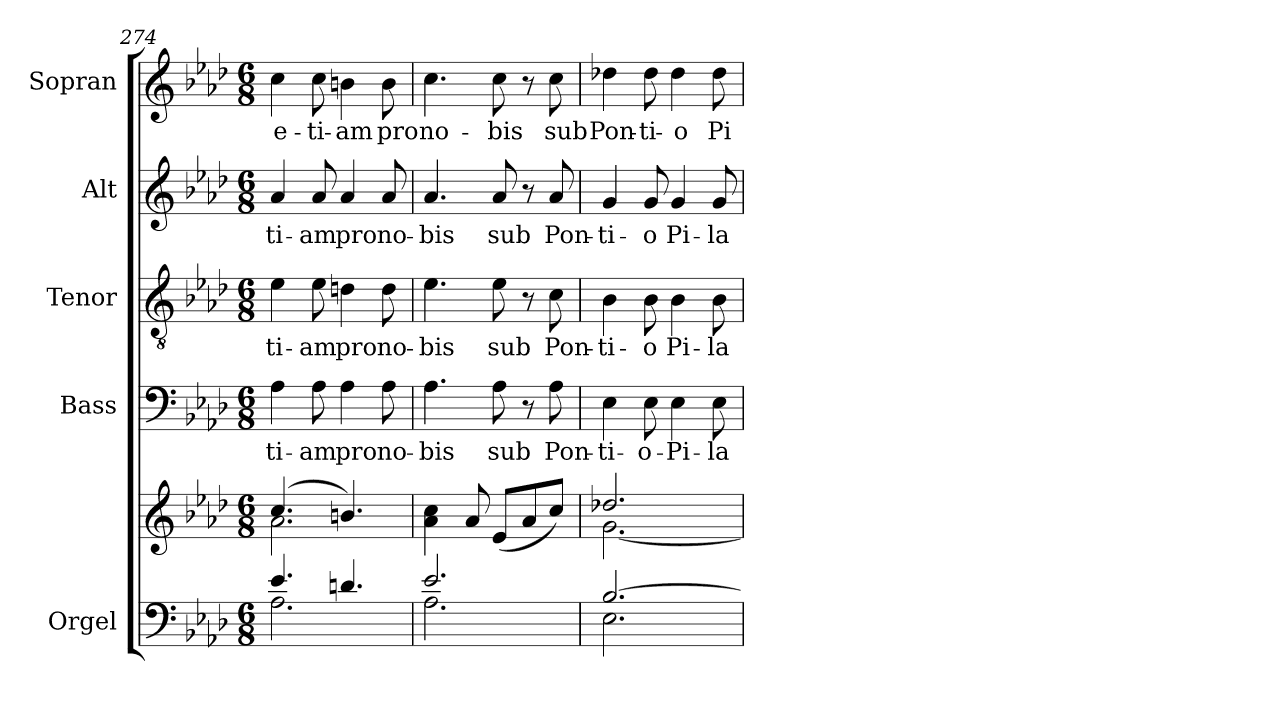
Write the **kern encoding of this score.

**kern	**kern	**kern	**text	**kern	**text	**kern	**text	**kern	**text
*part5	*part5	*part4	*part4	*part3	*part3	*part2	*part2	*part1	*part1
*staff6	*staff5	*staff4	*staff4	*staff3	*staff3	*staff2	*staff2	*staff1	*staff1
*I"Orgel	*	*I"Bass	*	*I"Tenor	*	*I"Alt	*	*I"Sopran	*
*I'Org.	*	*I'B.	*	*I'T.	*	*I'A.	*	*I'S.	*
!!LO:PB:g=z
*clefF4	*clefG2	*clefF4	*	*clefGv2	*	*clefG2	*	*clefG2	*
*k[b-e-a-d-]	*k[b-e-a-d-]	*k[b-e-a-d-]	*	*k[b-e-a-d-]	*	*k[b-e-a-d-]	*	*k[b-e-a-d-]	*
*A-:	*A-:	*A-:	*	*A-:	*	*A-:	*	*A-:	*
*M6/8	*M6/8	*M6/8	*	*M6/8	*	*M6/8	*	*M6/8	*
=274	=274	=274	=274	=274	=274	=274	=274	=274	=274
*^	*^	*	*	*	*	*	*	*	*
!	!	!	!	!	!LO:LY:b	!	!LO:LY:b	!	!LO:LY:b	!	!LO:LY:b
4.e-/	2.A-\	(4.cc/	2.a-\	4A-\	-ti-	4e-\	-ti-	4a-/	-ti-	4cc\	e-
!	!	!	!	!	!LO:LY:b	!	!LO:LY:b	!	!LO:LY:b	!	!LO:LY:b
.	.	.	.	8A-\	-am	8e-\	-am	8a-/	-am	8cc\	-ti-
!	!	!	!	!	!LO:LY:b	!	!LO:LY:b	!	!LO:LY:b	!	!LO:LY:b
4.dn/	.	4.bn/)	.	4A-\	pro	4dn\	pro	4a-/	pro	4bn\	-am
!	!	!	!	!	!LO:LY:b	!	!LO:LY:b	!	!LO:LY:b	!	!LO:LY:b
.	.	.	.	8A-\	no-	8d\	no-	8a-/	no-	8b\	pro
*	*	*v	*v	*	*	*	*	*	*	*	*
=275	=275	=275	=275	=275	=275	=275	=275	=275	=275	=275
!	!	!	!	!LO:LY:b	!	!LO:LY:b	!	!LO:LY:b	!	!LO:LY:b
2.e-/	2.A-\	4a-\ 4cc\	4.A-\	-bis	4.e-\	-bis	4.a-/	-bis	4.cc\	no-
.	.	8a-/	.	.	.	.	.	.	.	.
!	!	!	!	!LO:LY:b	!	!LO:LY:b	!	!LO:LY:b	!	!LO:LY:b
.	.	(<8e-/L	8A-\	sub	8e-\	sub	8a-/	sub	8cc\	-bis
.	.	8a-/	8r	.	8r	.	8r	.	8r	.
!	!	!	!	!LO:LY:b	!	!LO:LY:b	!	!LO:LY:b	!	!LO:LY:b
.	.	8cc/J)	8A-\	Pon-	8c\	Pon-	8a-/	Pon-	8cc\	sub
=276	=276	=276	=276	=276	=276	=276	=276	=276	=276	=276
*	*	*^	*	*	*	*	*	*	*	*
!	!	!	!	!	!LO:LY:b	!	!LO:LY:b	!	!LO:LY:b	!	!LO:LY:b
[>2.B-/	2.E-\	2.dd-X/	[<2.g\	4E-\	-ti-	4B-\	-ti-	4g/	-ti-	4dd-X\	Pon-
!	!	!	!	!	!LO:LY:b	!	!LO:LY:b	!	!LO:LY:b	!	!LO:LY:b
.	.	.	.	8E-\	-o-	8B-\	-o	8g/	-o	8dd-\	-ti-
!	!	!	!	!	!LO:LY:b	!	!LO:LY:b	!	!LO:LY:b	!	!LO:LY:b
.	.	.	.	4E-\	-Pi-	4B-\	Pi-	4g/	Pi-	4dd-\	-o
!	!	!	!	!	!LO:LY:b	!	!LO:LY:b	!	!LO:LY:b	!	!LO:LY:b
.	.	.	.	8E-\	-la-	8B-\	-la-	8g/	-la-	8dd-\	Pi-
*v	*v	*	*	*	*	*	*	*	*	*	*
*	*v	*v	*	*	*	*	*	*	*	*
=	=	=	=	=	=	=	=	=	=
*-	*-	*-	*-	*-	*-	*-	*-	*-	*-
